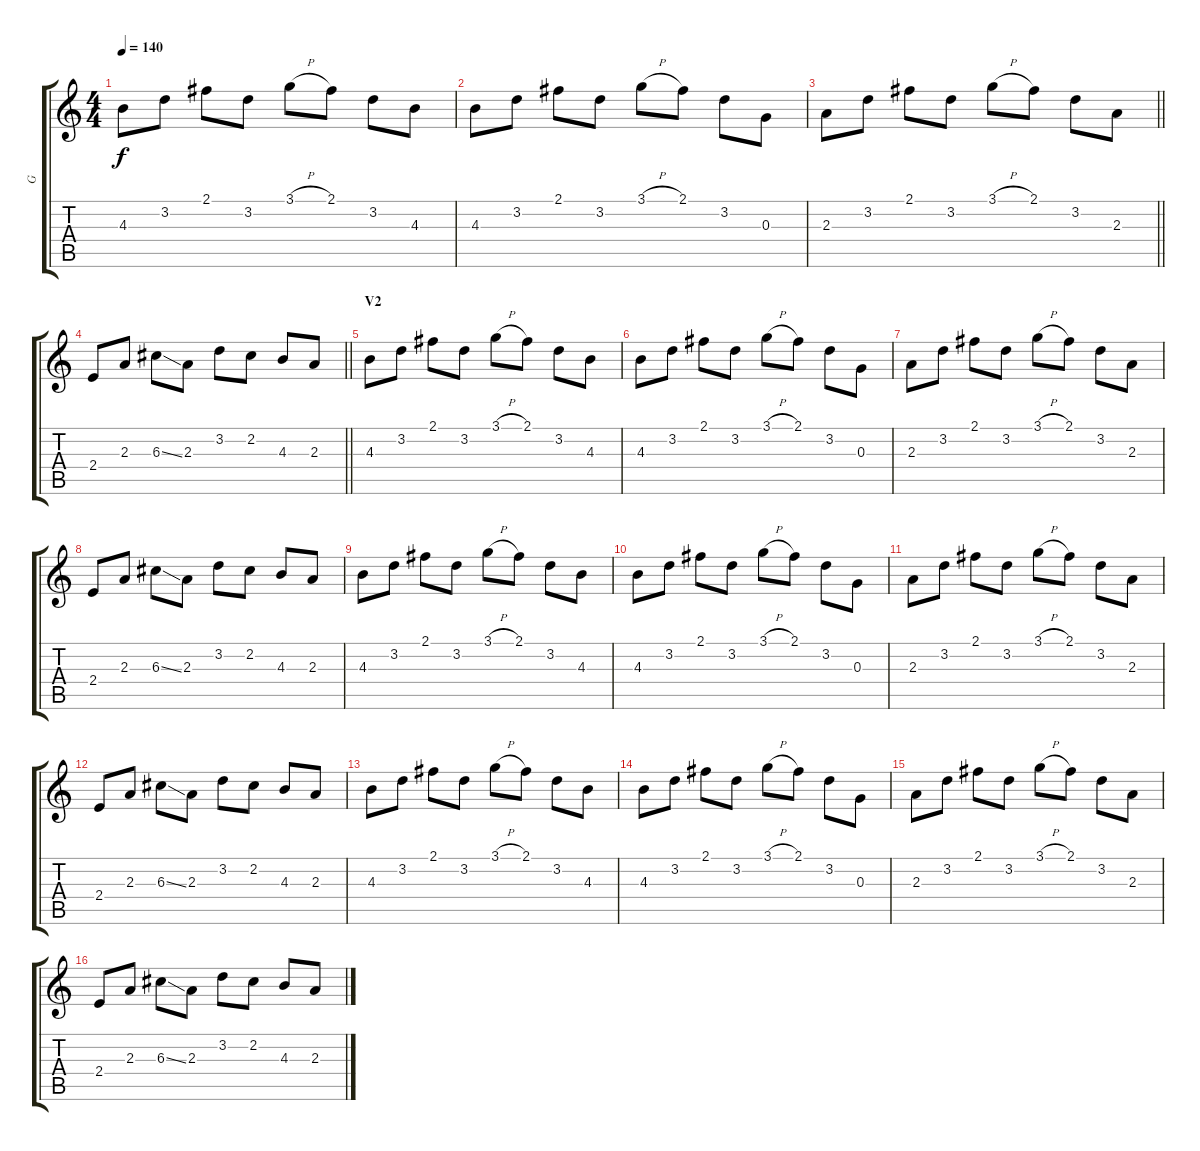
\track ("G" "G") {instrument acousticguitarnylon}
\staff {score tabs}
\tuning (E4 B3 G3 D3 A2 E2) {hide}
\ts (4 4)
\tempo 140
\clef g2
\ks c
4.3.8{dy f} 3.2.8 2.1.8 3.2.8 3.1{h}.8 2.1.8 3.2.8 4.3.8 |
4.3.8 3.2.8 2.1.8 3.2.8 3.1{h}.8 2.1.8 3.2.8 0.3.8 |
\barLineRight lightlight
2.3.8 3.2.8 2.1.8 3.2.8 3.1{h}.8 2.1.8 3.2.8 2.3.8 |
\barLineRight lightlight
2.4.8 2.3.8 6.3{ss}.8 2.3.8 3.2.8 2.2.8 4.3.8 2.3.8 |
\section ("" "V2")
4.3.8 3.2.8 2.1.8 3.2.8 3.1{h}.8 2.1.8 3.2.8 4.3.8 |
4.3.8 3.2.8 2.1.8 3.2.8 3.1{h}.8 2.1.8 3.2.8 0.3.8 |
2.3.8 3.2.8 2.1.8 3.2.8 3.1{h}.8 2.1.8 3.2.8 2.3.8 |
2.4.8 2.3.8 6.3{ss}.8 2.3.8 3.2.8 2.2.8 4.3.8 2.3.8 |
4.3.8 3.2.8 2.1.8 3.2.8 3.1{h}.8 2.1.8 3.2.8 4.3.8 |
4.3.8 3.2.8 2.1.8 3.2.8 3.1{h}.8 2.1.8 3.2.8 0.3.8 |
2.3.8 3.2.8 2.1.8 3.2.8 3.1{h}.8 2.1.8 3.2.8 2.3.8 |
2.4.8 2.3.8 6.3{ss}.8 2.3.8 3.2.8 2.2.8 4.3.8 2.3.8 |
4.3.8 3.2.8 2.1.8 3.2.8 3.1{h}.8 2.1.8 3.2.8 4.3.8 |
4.3.8 3.2.8 2.1.8 3.2.8 3.1{h}.8 2.1.8 3.2.8 0.3.8 |
2.3.8 3.2.8 2.1.8 3.2.8 3.1{h}.8 2.1.8 3.2.8 2.3.8 |
2.4.8 2.3.8 6.3{ss}.8 2.3.8 3.2.8 2.2.8 4.3.8 2.3.8
